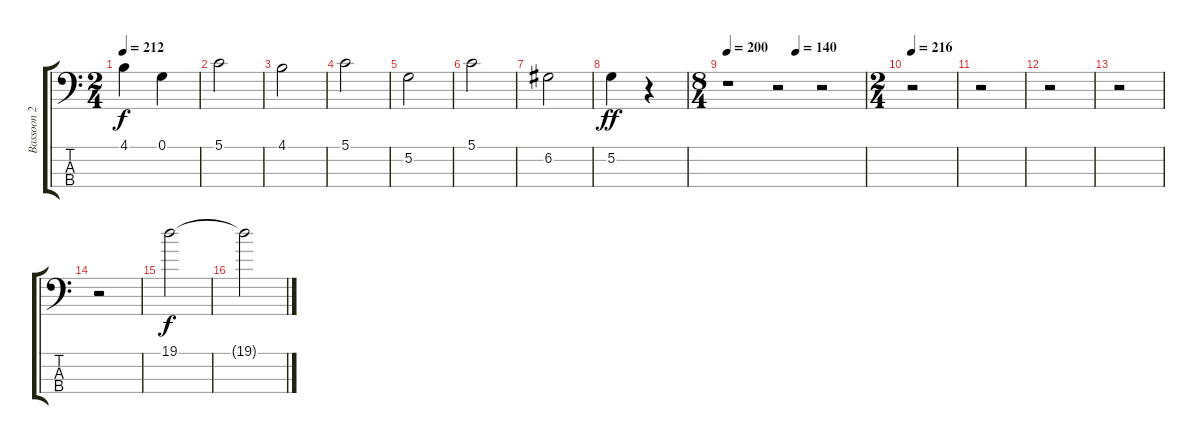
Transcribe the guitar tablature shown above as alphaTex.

\track ("Bassoon 2" "Bassoon 2") {instrument acousticguitarnylon}
\staff {score tabs}
\tuning (G2 D2 A1 E1) {hide}
\ts (2 4)
\tempo 212
\clef f4
\ks c
4.1.4{dy f} 0.1.4 |
5.1.2 |
4.1.2 |
5.1.2 |
5.2.2 |
5.1.2 |
6.2.2 |
5.2.4{dy ff} r.4 |
\ts (8 4)
\tempo 200
\tempo (140 0.5)
r.1 r.2 r.2 |
\ts (2 4)
\tempo 216
r.2 |
r.2 |
r.2 |
r.2 |
r.2 |
19.1.2{dy f} |
19.1{t}.2
